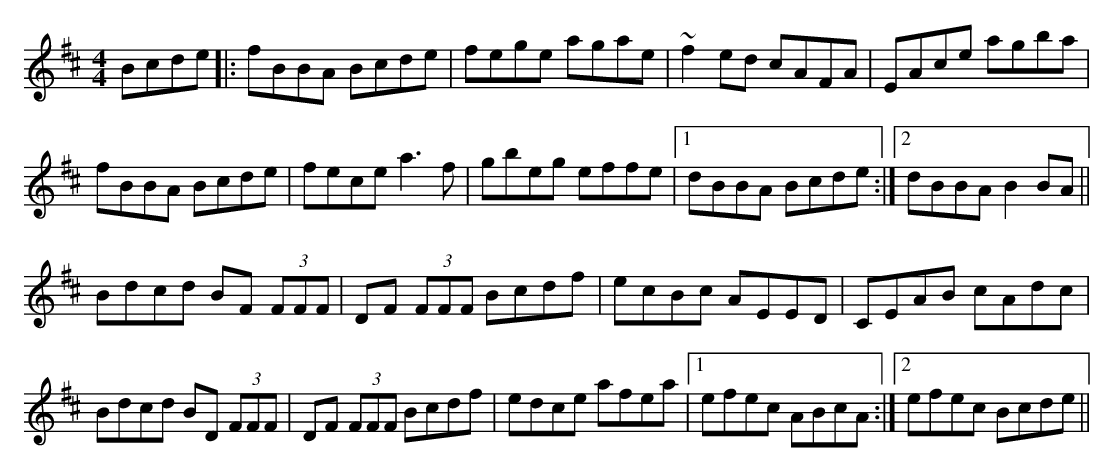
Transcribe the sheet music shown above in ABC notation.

X:1
M:4/4
K:Bmin
Bcde|:fBBA Bcde|fege agae|~f2ed cAFA|EAce agba|
fBBA Bcde|fece a3f|gbeg effe|1 dBBA Bcde:|2 dBBA B2BA||
Bdcd BF (3FFF|DF (3FFF Bcdf|ecBc AEED|CEAB cAdc|
Bdcd BD (3FFF|DF (3FFF Bcdf|edce afea|1 efec ABcA:|2 efec Bcde||
